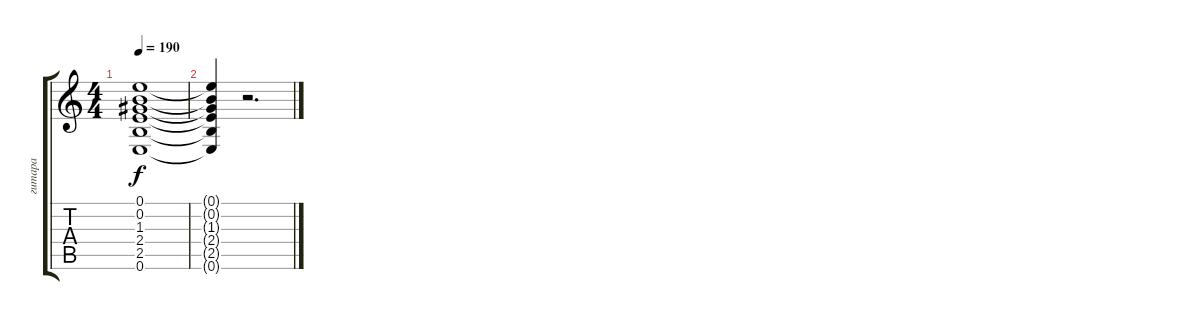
\track ("гитара" "гитара") {instrument acousticguitarnylon}
\staff {score tabs}
\tuning (E4 B3 G3 D3 A2 E2) {hide}
\ts (4 4)
\tempo 190
\clef g2
\ks c
(0.1{t} 0.2{t} 1.3{t} 2.4{t} 2.5{t} 0.6{t}).1{dy f} |
(0.1{t} 0.2{t} 1.3{t} 2.4{t} 2.5{t} 0.6{t}).4 r.2{d}
